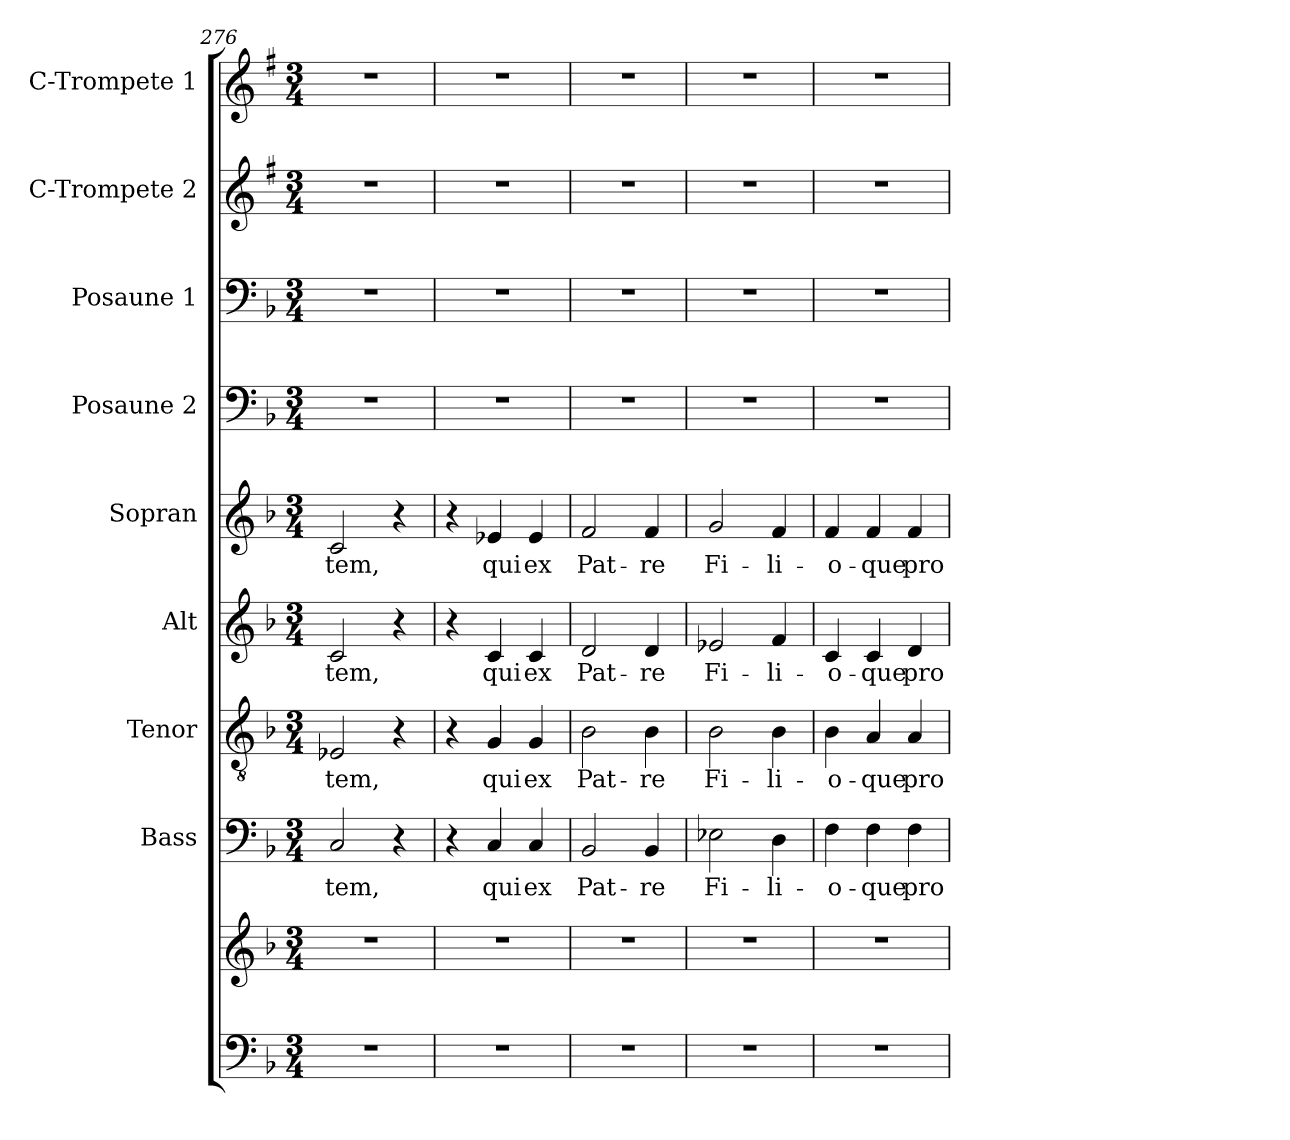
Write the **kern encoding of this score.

**kern	**kern	**kern	**text	**kern	**text	**kern	**text	**kern	**text	**kern	**kern	**kern	**kern
*part9	*part9	*part8	*part8	*part7	*part7	*part6	*part6	*part5	*part5	*part4	*part3	*part2	*part1
*staff10	*staff9	*staff8	*staff8	*staff7	*staff7	*staff6	*staff6	*staff5	*staff5	*staff4	*staff3	*staff2	*staff1
*	*	*I"Bass	*	*I"Tenor	*	*I"Alt	*	*I"Sopran	*	*I"Posaune 2	*I"Posaune 1	*I"C-Trompete 2	*I"C-Trompete 1
*	*	*I'B.	*	*I'T.	*	*I'A.	*	*I'S.	*	*I'Pos. 2	*I'Pos. 1	*I'C Trp. 2	*I'C Trp. 1
*clefF4	*clefG2	*clefF4	*	*clefGv2	*	*clefG2	*	*clefG2	*	*clefF4	*clefF4	*clefG2	*clefG2
*	*	*	*	*	*	*	*	*	*	*	*	*ITrd1c2	*ITrd1c2
*k[b-]	*k[b-]	*k[b-]	*	*k[b-]	*	*k[b-]	*	*k[b-]	*	*k[b-]	*k[b-]	*k[b-]	*k[b-]
*F:	*F:	*F:	*	*F:	*	*F:	*	*F:	*	*F:	*F:	*F:	*F:
*M3/4	*M3/4	*M3/4	*	*M3/4	*	*M3/4	*	*M3/4	*	*M3/4	*M3/4	*M3/4	*M3/4
=276	=276	=276	=276	=276	=276	=276	=276	=276	=276	=276	=276	=276	=276
!	!	!	!LO:LY:b	!	!LO:LY:b	!	!LO:LY:b	!	!LO:LY:b	!	!	!	!
2.r	2.r	2C/	-tem,	2E-X/	-tem,	2c/	-tem,	2c/	-tem,	2.r	2.r	2.r	2.r
.	.	4r	.	4r	.	4r	.	4r	.	.	.	.	.
=277	=277	=277	=277	=277	=277	=277	=277	=277	=277	=277	=277	=277	=277
2.r	2.r	4r	.	4r	.	4r	.	4r	.	2.r	2.r	2.r	2.r
!	!	!	!LO:LY:b	!	!LO:LY:b	!	!LO:LY:b	!	!LO:LY:b	!	!	!	!
.	.	4C/	qui	4G/	qui	4c/	qui	4e-X/	qui	.	.	.	.
!	!	!	!LO:LY:b	!	!LO:LY:b	!	!LO:LY:b	!	!LO:LY:b	!	!	!	!
.	.	4C/	ex	4G/	ex	4c/	ex	4e-/	ex	.	.	.	.
!!LO:PB:g=z
=278	=278	=278	=278	=278	=278	=278	=278	=278	=278	=278	=278	=278	=278
!	!	!	!LO:LY:b	!	!LO:LY:b	!	!LO:LY:b	!	!LO:LY:b	!	!	!	!
2.r	2.r	2BB-/	Pat-	2B-\	Pat-	2d/	Pat-	2f/	Pat-	2.r	2.r	2.r	2.r
!	!	!	!LO:LY:b	!	!LO:LY:b	!	!LO:LY:b	!	!LO:LY:b	!	!	!	!
.	.	4BB-/	-re	4B-\	-re	4d/	-re	4f/	-re	.	.	.	.
=279	=279	=279	=279	=279	=279	=279	=279	=279	=279	=279	=279	=279	=279
!	!	!	!LO:LY:b	!	!LO:LY:b	!	!LO:LY:b	!	!LO:LY:b	!	!	!	!
2.r	2.r	2E-X\	Fi-	2B-\	Fi-	2e-X/	Fi-	2g/	Fi-	2.r	2.r	2.r	2.r
!	!	!	!LO:LY:b	!	!LO:LY:b	!	!LO:LY:b	!	!LO:LY:b	!	!	!	!
.	.	4D\	-li-	4B-\	-li-	4f/	-li-	4f/	-li-	.	.	.	.
=280	=280	=280	=280	=280	=280	=280	=280	=280	=280	=280	=280	=280	=280
!	!	!	!LO:LY:b	!	!LO:LY:b	!	!LO:LY:b	!	!LO:LY:b	!	!	!	!
2.r	2.r	4F\	-o-	4B-\	-o-	4c/	-o-	4f/	-o-	2.r	2.r	2.r	2.r
!	!	!	!LO:LY:b	!	!LO:LY:b	!	!LO:LY:b	!	!LO:LY:b	!	!	!	!
.	.	4F\	-que	4A/	-que	4c/	-que	4f/	-que	.	.	.	.
!	!	!	!LO:LY:b	!	!LO:LY:b	!	!LO:LY:b	!	!LO:LY:b	!	!	!	!
.	.	4F\	pro-	4A/	pro-	4d/	pro-	4f/	pro-	.	.	.	.
=	=	=	=	=	=	=	=	=	=	=	=	=	=
*-	*-	*-	*-	*-	*-	*-	*-	*-	*-	*-	*-	*-	*-
